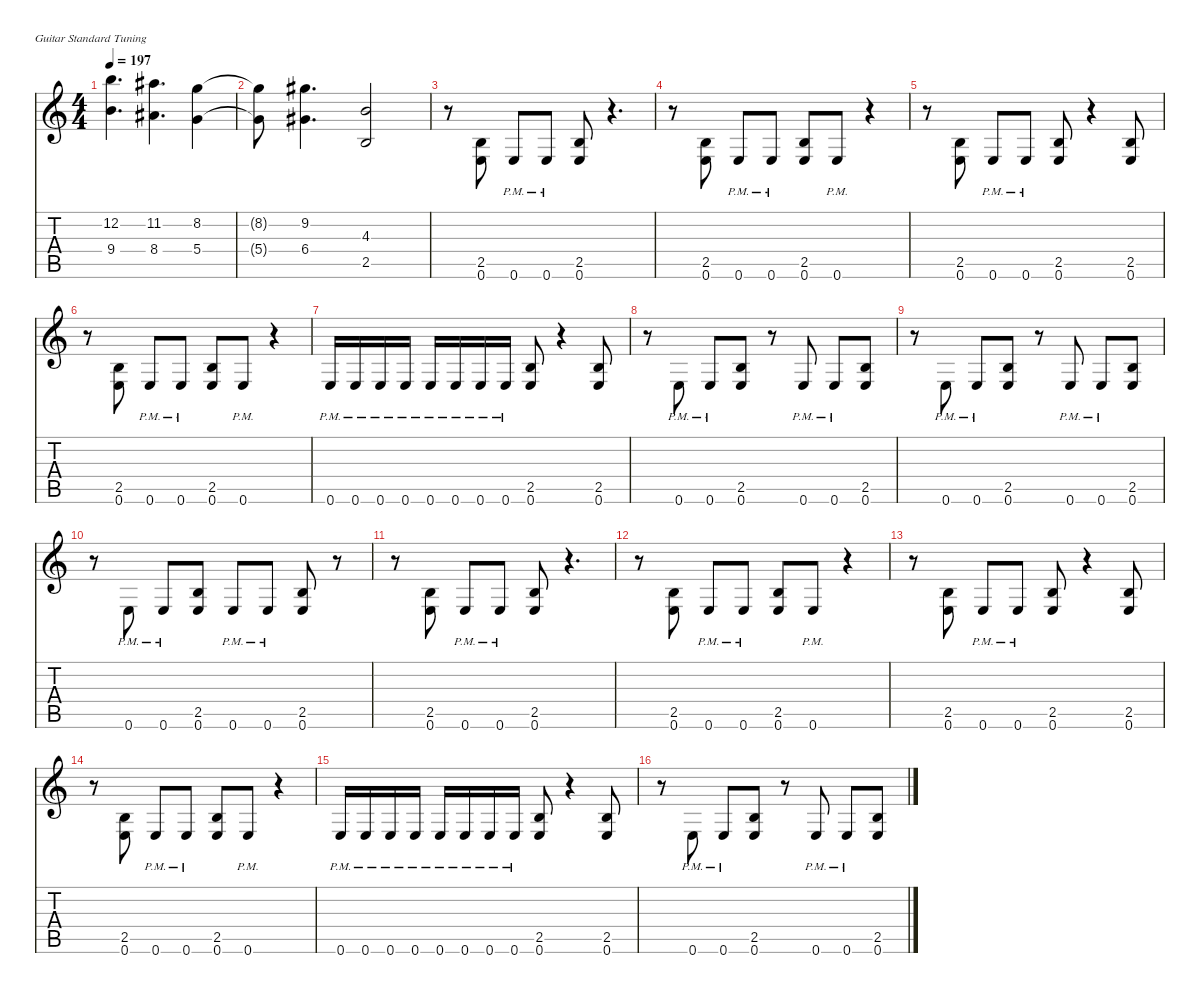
\defaultSystemsLayout 4
\hideDynamics
\bracketExtendMode nobrackets
\singleTrackTrackNamePolicy hidden
\multiTrackTrackNamePolicy hidden
\firstSystemTrackNameMode fullname
\firstSystemTrackNameOrientation horizontal
\otherSystemsTrackNameOrientation horizontal
\track ("Guitar 1" "dist.guit.") {instrument distortionguitar}
\staff {score tabs}
\tuning (E4 B3 G3 D3 A2 E2)
\ts (4 4)
\tempo 197
\clef g2
\ks c
(12.2 9.4).4{d dy f beam Down} (11.2{acc #} 8.4{acc #}).4{d beam Down} (8.2 5.4).4{beam Down} |
(8.2{t} 5.4{t}).8{beam Down} (9.2{acc #} 6.4{acc #}).4{d beam Down} (4.3 2.5).2{beam Up} |
r.8{beam Down} (2.5 0.6).8{beam Up} 0.6{pm}.8{beam Up} 0.6{pm}.8{beam Up} (2.5 0.6).8{beam Up} r.4{d beam Up} |
r.8{beam Down} (2.5 0.6).8{beam Up} 0.6{pm}.8{beam Up} 0.6{pm}.8{beam Up} (2.5 0.6).8{beam Up} 0.6{pm}.8{beam Up} r.4{beam Up} |
r.8{beam Down} (2.5 0.6).8{beam Up} 0.6{pm}.8{beam Up} 0.6{pm}.8{beam Up} (2.5 0.6).8{beam Up} r.4{beam Up} (2.5 0.6).8{beam Up} |
r.8{beam Down} (2.5 0.6).8{beam Up} 0.6{pm}.8{beam Up} 0.6{pm}.8{beam Up} (2.5 0.6).8{beam Up} 0.6{pm}.8{beam Up} r.4{beam Up} |
0.6{pm}.16{beam Up} 0.6{pm}.16{beam Up} 0.6{pm}.16{beam Up} 0.6{pm}.16{beam Up} 0.6{pm}.16{beam Up} 0.6{pm}.16{beam Up} 0.6{pm}.16{beam Up} 0.6{pm}.16{beam Up} (2.5 0.6).8{beam Up} r.4{beam Up} (2.5 0.6).8{beam Up} |
r.8{beam Down} 0.6{pm}.8{beam Up} 0.6{pm}.8{beam Up} (2.5 0.6).8{beam Up} r.8{beam Up} 0.6{pm}.8{beam Up} 0.6{pm}.8{beam Up} (2.5 0.6).8{beam Up} |
r.8{beam Down} 0.6{pm}.8{beam Up} 0.6{pm}.8{beam Up} (2.5 0.6).8{beam Up} r.8{beam Up} 0.6{pm}.8{beam Up} 0.6{pm}.8{beam Up} (2.5 0.6).8{beam Up} |
r.8{beam Down} 0.6{pm}.8{beam Up} 0.6{pm}.8{beam Up} (2.5 0.6).8{beam Up} 0.6{pm}.8{beam Up} 0.6{pm}.8{beam Up} (2.5 0.6).8{beam Up} r.8{beam Up} |
r.8{beam Down} (2.5 0.6).8{beam Up} 0.6{pm}.8{beam Up} 0.6{pm}.8{beam Up} (2.5 0.6).8{beam Up} r.4{d beam Up} |
r.8{beam Down} (2.5 0.6).8{beam Up} 0.6{pm}.8{beam Up} 0.6{pm}.8{beam Up} (2.5 0.6).8{beam Up} 0.6{pm}.8{beam Up} r.4{beam Up} |
r.8{beam Down} (2.5 0.6).8{beam Up} 0.6{pm}.8{beam Up} 0.6{pm}.8{beam Up} (2.5 0.6).8{beam Up} r.4{beam Up} (2.5 0.6).8{beam Up} |
r.8{beam Down} (2.5 0.6).8{beam Up} 0.6{pm}.8{beam Up} 0.6{pm}.8{beam Up} (2.5 0.6).8{beam Up} 0.6{pm}.8{beam Up} r.4{beam Up} |
0.6{pm}.16{beam Up} 0.6{pm}.16{beam Up} 0.6{pm}.16{beam Up} 0.6{pm}.16{beam Up} 0.6{pm}.16{beam Up} 0.6{pm}.16{beam Up} 0.6{pm}.16{beam Up} 0.6{pm}.16{beam Up} (2.5 0.6).8{beam Up} r.4{beam Up} (2.5 0.6).8{beam Up} |
r.8{beam Down} 0.6{pm}.8{beam Up} 0.6{pm}.8{beam Up} (2.5 0.6).8{beam Up} r.8{beam Up} 0.6{pm}.8{beam Up} 0.6{pm}.8{beam Up} (2.5 0.6).8{beam Up}
